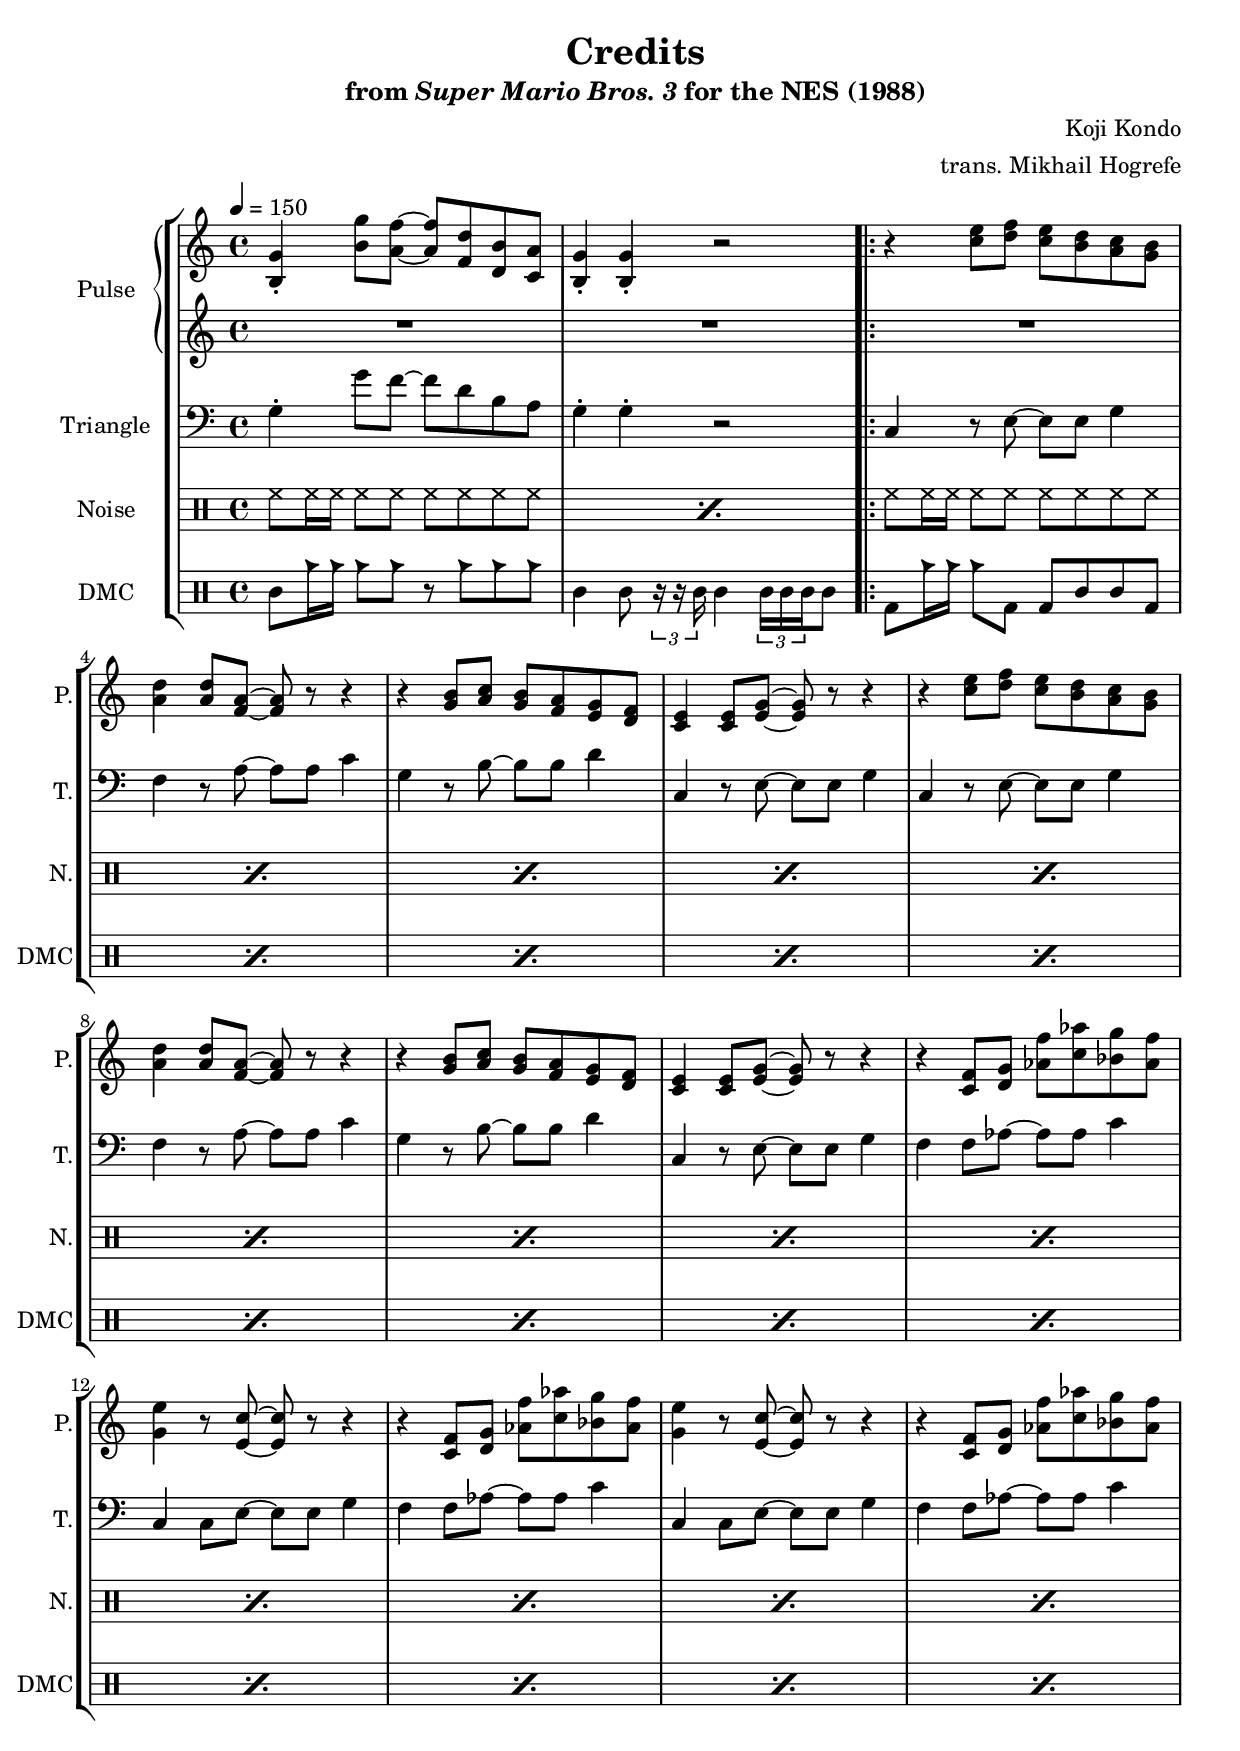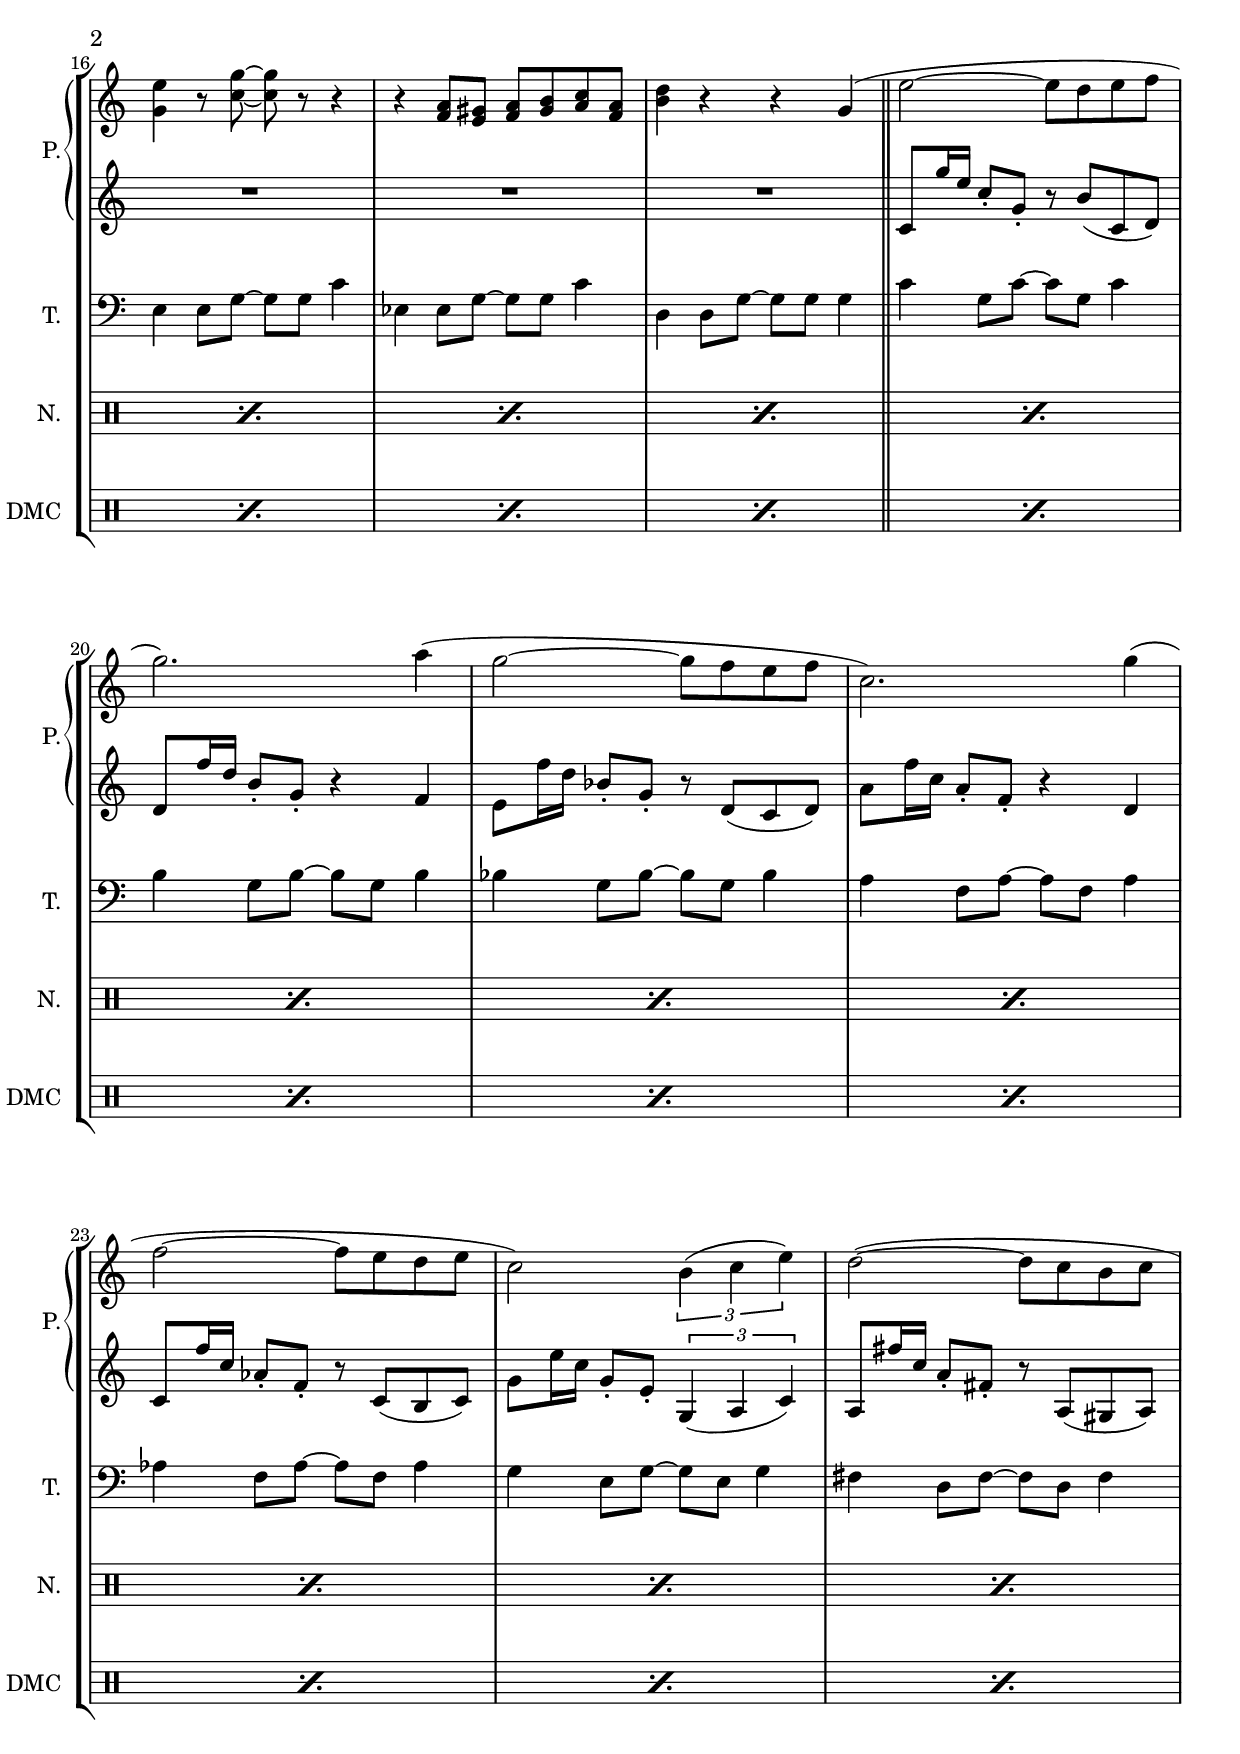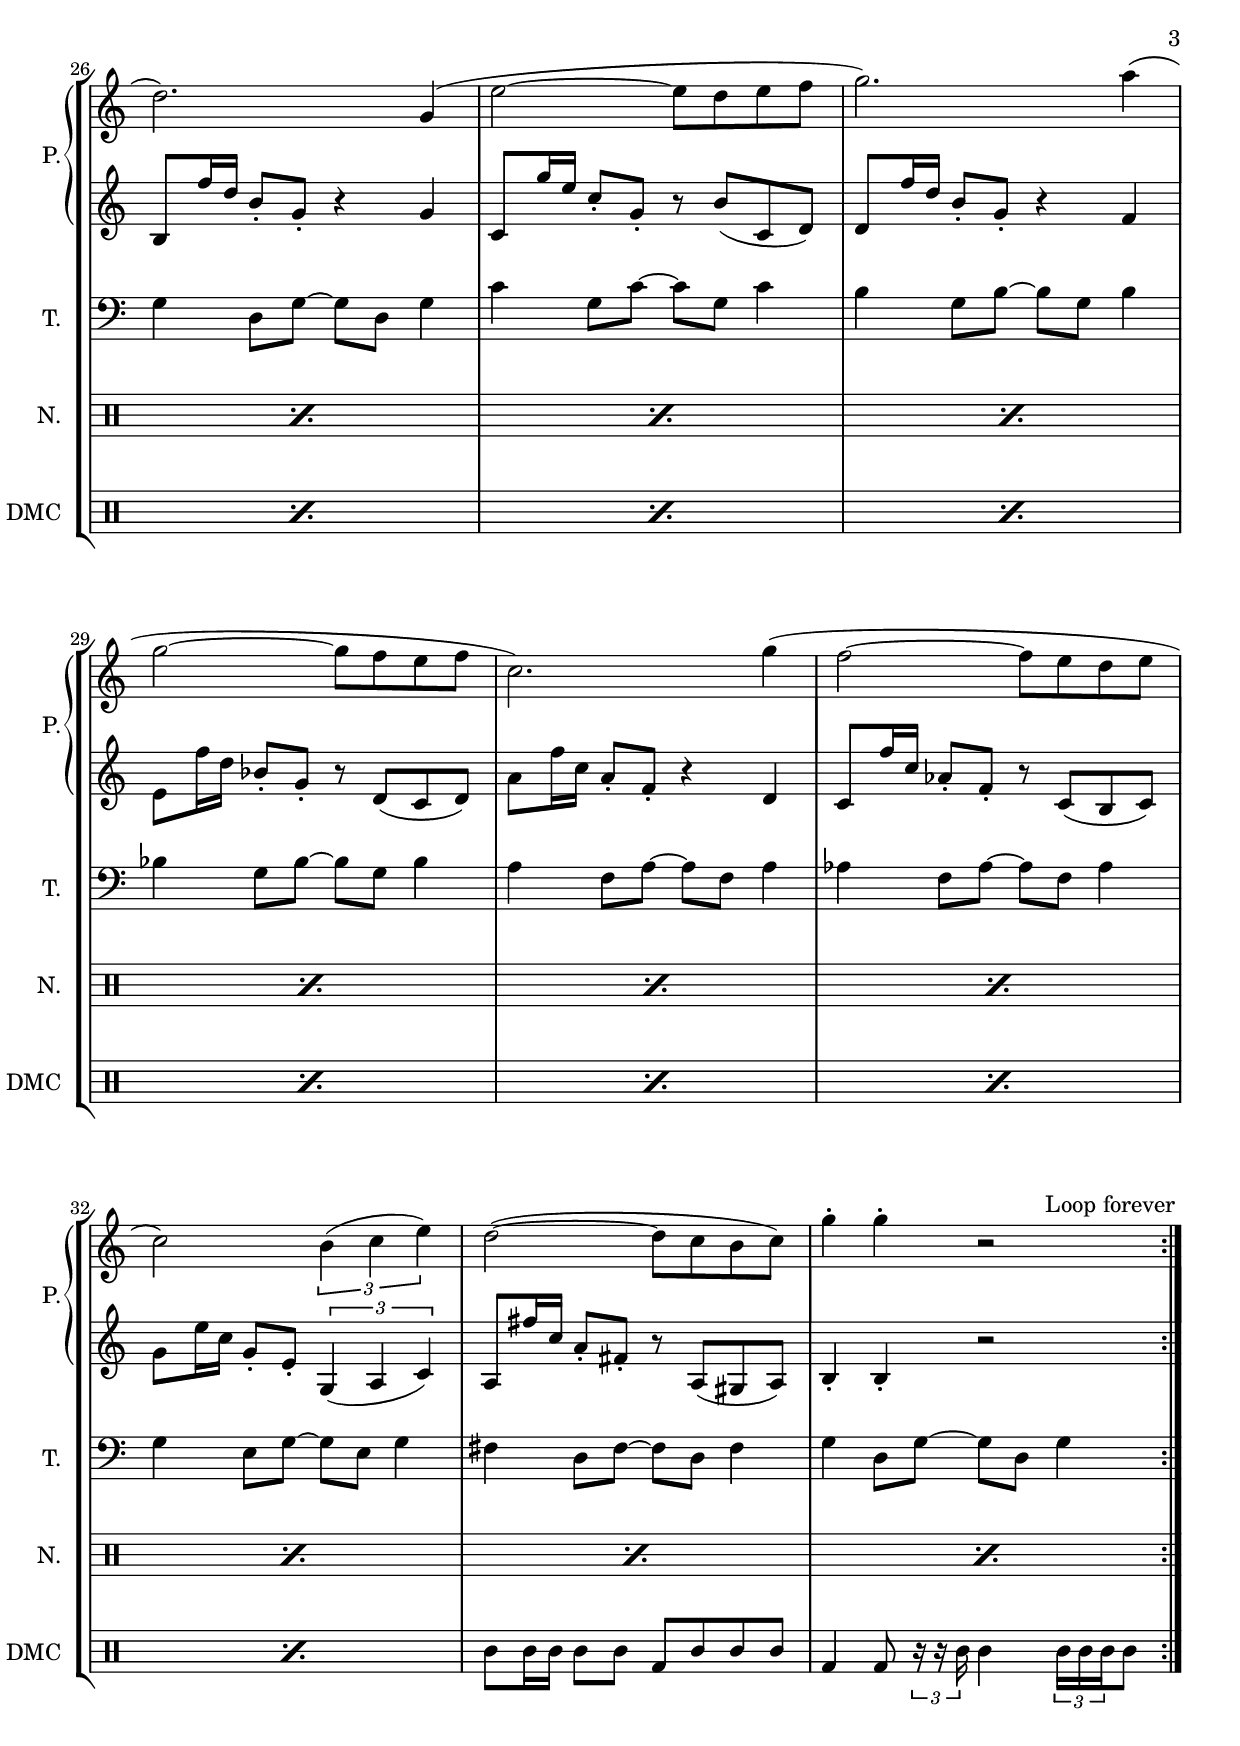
\version "2.24.3"

\paper {
  left-margin = 0.6\in
}

\book {
    \header {
        title = "Credits"
        subtitle = \markup { "from" {\italic "Super Mario Bros. 3"} "for the NES (1988)" }
        composer = "Koji Kondo"
        arranger = "trans. Mikhail Hogrefe"
    }

    \score {
        {
            \new StaffGroup <<
                \new GrandStaff <<
                    \set GrandStaff.instrumentName = "Pulse"
                    \set GrandStaff.shortInstrumentName = "P."
                    \new Staff \relative c' {
\tempo 4 = 150
<b g'>4-. <b' g'>8 <a f'> ~ 8 <f d'> <d b'> <c a'> |
<b g'>4-. 4-. r2 |
                        \repeat volta 2 {
r4 <c' e>8 <d f> <c e> <b d> <a c> <g b> |
<a d>4 8 <f a> ~ 8 r r4 |
r4 <g b>8 <a c> <g b> <f a> <e g> <d f> |
<c e>4 8 <e g> ~ 8 r r4
r4 <c' e>8 <d f> <c e> <b d> <a c> <g b> |
<a d>4 8 <f a> ~ 8 r r4 |
r4 <g b>8 <a c> <g b> <f a> <e g> <d f> |
<c e>4 8 <e g> ~ 8 r r4
r4 <c f>8 <d g> <aes' f'> <c aes'> <bes g'> <aes f'> |
<g e'>4 r8 <e c'> ~ 8 r r4 |
r4 <c f>8 <d g> <aes' f'> <c aes'> <bes g'> <aes f'> |
<g e'>4 r8 <e c'> ~ 8 r r4 |
r4 <c f>8 <d g> <aes' f'> <c aes'> <bes g'> <aes f'> |
<g e'>4 r8 <c g'>8 ~ 8 r r4 |
r4 <f, a>8 <e gis> <f a> <gis b> <a c> <f a> |
<b d>4 r r g(
\bar "||"
e'2 ~ e8 d e f |
g2.) a4( |
g2 ~ g8 f e f |
c2.) g'4( |
f2 ~ f8 e d e |
c2) \tuplet 3/2 { b4( c e) } |
d2( ~ d8 c b c |
d2.) g,4(
e'2 ~ e8 d e f |
g2.) a4( |
g2 ~ g8 f e f |
c2.) g'4( |
f2 ~ f8 e d e |
c2) \tuplet 3/2 { b4( c e) } |
d2( ~ d8 c b c) |
g'4-. g-. r2 |
                        }
\once \override Score.RehearsalMark.self-alignment-X = #RIGHT
\mark \markup { \fontsize #-2 "Loop forever" }
                    }

                    \new Staff \relative c' {
R1*18
c8 g''16 e c8-. g-. r b( c, d) |
d8 f'16 d b8-. g-. r4 f |
e8 f'16 d bes8-. g-. r d( c d) |
a'8 f'16 c a8-. f-. r4 d |
c8 f'16 c aes8-. f-. r c( b c) |
g'8 e'16 c g8-. e-. \tuplet 3/2 { g,4( a c) } |
a8 fis''16 c a8-. fis-. r a,( gis a) |
b8 f''16 d b8-. g-. r4 g |
c,8 g''16 e c8-. g-. r b( c, d) |
d8 f'16 d b8-. g-. r4 f |
e8 f'16 d bes8-. g-. r d( c d) |
a'8 f'16 c a8-. f-. r4 d |
c8 f'16 c aes8-. f-. r c( b c) |
g'8 e'16 c g8-. e-. \tuplet 3/2 { g,4( a c) } |
a8 fis''16 c a8-. fis-. r a,( gis a) |
b4-. b-. r2 |
                    }
                >>

                \new Staff \relative c' {
                    \set Staff.instrumentName = "Triangle"
                    \set Staff.shortInstrumentName = "T."
\clef bass
g4-. g'8 f ~ f d b a |
g4-. g-. r2 |
c,4 r8 e ~ e e g4 |
f4 r8 a ~ a a c4 |
g4 r8 b ~ b b d4 |
c,4 r8 e ~ e e g4 |
c,4 r8 e ~ e e g4 |
f4 r8 a ~ a a c4 |
g4 r8 b ~ b b d4 |
c,4 r8 e ~ e e g4 |
f4 f8 aes ~ aes aes c4 |
c,4 c8 e ~ e e g4 |
f4 f8 aes ~ aes aes c4 |
c,4 c8 e ~ e e g4 |
f4 f8 aes ~ aes aes c4 |
e,4 e8 g ~ g g c4 |
ees,4 ees8 g ~ g g c4 |
d,4 d8 g ~ g g g4 |
c4 g8 c ~ c g c4 |
b4 g8 b ~ b g b4 |
bes4 g8 bes ~ bes g bes4 |
a4 f8 a ~ a f a4 |
aes4 f8 aes ~ aes f aes4 |
g4 e8 g ~ g e g4 |
fis4 d8 fis ~ fis d fis4 |
g4 d8 g ~ g d g4 |
c4 g8 c ~ c g c4 |
b4 g8 b ~ b g b4 |
bes4 g8 bes ~ bes g bes4 |
a4 f8 a ~ a f a4 |
aes4 f8 aes ~ aes f aes4 |
g4 e8 g ~ g e g4 |
fis4 d8 fis ~ fis d fis4 |
g4 d8 g ~ g d g4 |
                }

                \new DrumStaff {
                    \drummode {
                        \set Staff.instrumentName="Noise"
                        \set Staff.shortInstrumentName="N."
\repeat percent 2 { hh8 hh16 hh hh8 hh hh hh hh hh | }
\repeat percent 32 { hh8 hh16 hh hh8 hh hh hh hh hh | }
                    }
                }

                \new DrumStaff {
                    \drummode {
                        \set Staff.instrumentName="DMC"
                        \set Staff.shortInstrumentName="DMC"
wbh8 cb16 cb cb8 cb r cb cb cb |
wbh4 wbh8 \tuplet 3/2 { r16 r timh } timh4 \tuplet 3/2 { timl16 timl timl } timh8 |
\repeat percent 30 { bd8 cb16 cb cb8 bd bd wbh wbl bd | }
wbh8 wbh16 wbh wbh8 wbl bd wbh wbl wbl |
bd4 bd8 \tuplet 3/2 { r16 r timh } timh4 \tuplet 3/2 { timl16 timl timl } timh8 |
                    }
                }
            >>
        }
        \layout {
            \context {
                \Staff
                \RemoveEmptyStaves
            }
            \context {
                \DrumStaff
                \RemoveEmptyStaves
            }
        }
    }
}
